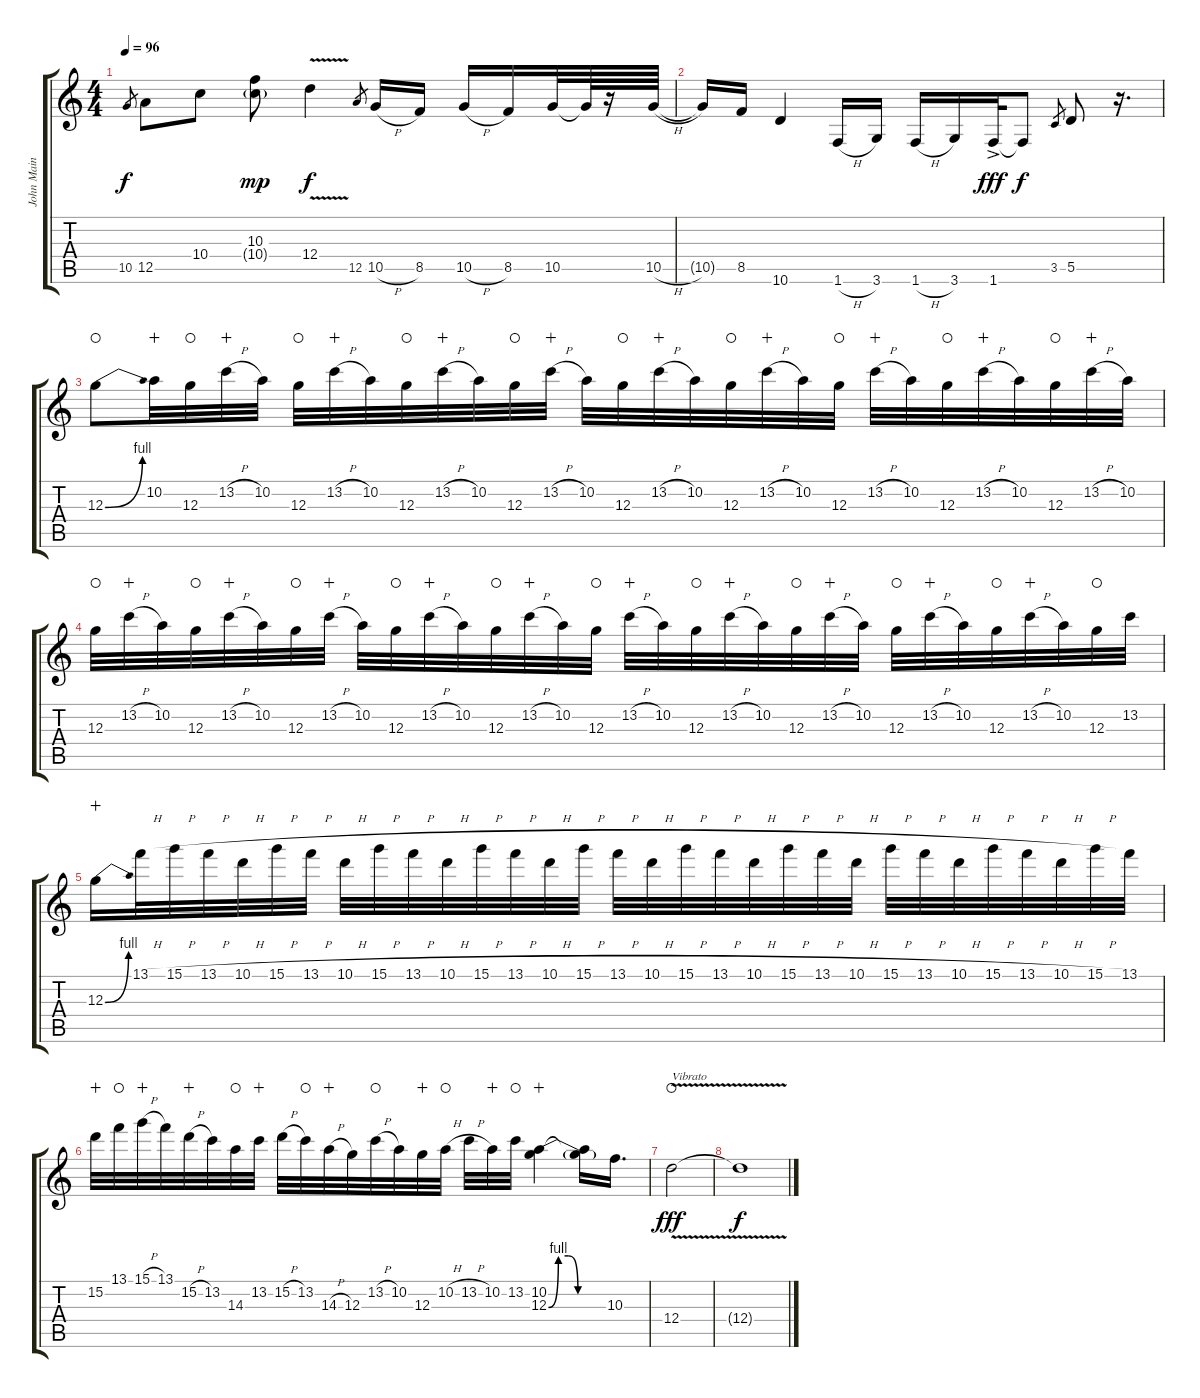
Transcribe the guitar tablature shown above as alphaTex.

\track ("John Main guitar" "John Main ") {instrument electricguitarclean}
\staff {score tabs}
\tuning (E4 B3 G3 D3 A2 E2) {hide}
\ts (4 4)
\tempo 96
\clef g2
\ks c
10.5.8{gr dy f} 12.5.8 10.4.8 (10.3 10.4{g}).8{dy mp} 12.4{v}.4{dy f} 12.5.8{gr} 10.5{h}.16 8.5.16 10.5{h}.16 8.5.16 10.5.32 10.5{t}.64 r.16 10.5{h}.64 |
10.5{t}.16 8.5.16 10.6.4 1.6{h}.16 3.6.16 1.6{h}.16 3.6.16 1.6{ac}.32{dy fff} 1.6{t}.8{dy f} 3.5.8{gr} 5.5.8 r.16{d} |
12.3{be (bend 0 0 60 4)}.8{instrument distortionguitar waho} 10.2.32{wahc} 12.3.32{waho} 13.2{h}.32{wahc} 10.2.32 12.3.32{waho} 13.2{h}.32{wahc} 10.2.32 12.3.32{waho} 13.2{h}.32{wahc} 10.2.32 12.3.32{waho} 13.2{h}.32{wahc} 10.2.32 12.3.32{waho} 13.2{h}.32{wahc} 10.2.32 12.3.32{waho} 13.2{h}.32{wahc} 10.2.32 12.3.32{waho} 13.2{h}.32{wahc} 10.2.32 12.3.32{waho} 13.2{h}.32{wahc} 10.2.32 12.3.32{waho} 13.2{h}.32{wahc} 10.2.32 |
12.3.32{instrument distortionguitar waho} 13.2{h}.32{wahc} 10.2.32 12.3.32{waho} 13.2{h}.32{wahc} 10.2.32 12.3.32{waho} 13.2{h}.32{wahc} 10.2.32 12.3.32{waho} 13.2{h}.32{wahc} 10.2.32 12.3.32{waho} 13.2{h}.32{wahc} 10.2.32 12.3.32{waho} 13.2{h}.32{wahc} 10.2.32 12.3.32{waho} 13.2{h}.32{wahc} 10.2.32 12.3.32{waho} 13.2{h}.32{wahc} 10.2.32 12.3.32{waho} 13.2{h}.32{wahc} 10.2.32 12.3.32{waho} 13.2{h}.32{wahc} 10.2.32 12.3.32{waho} 13.2.32 |
12.3{be (bend 0 0 60 4)}.16{wahc} 13.1{h}.32 15.1{h}.32 13.1{h}.32 10.1{h}.32 15.1{h}.32 13.1{h}.32 10.1{h}.32 15.1{h}.32 13.1{h}.32 10.1{h}.32 15.1{h}.32 13.1{h}.32 10.1{h}.32 15.1{h}.32 13.1{h}.32 10.1{h}.32 15.1{h}.32 13.1{h}.32 10.1{h}.32 15.1{h}.32 13.1{h}.32 10.1{h}.32 15.1{h}.32 13.1{h}.32 10.1{h}.32 15.1{h}.32 13.1{h}.32 10.1{h}.32 15.1{h}.32 13.1.32 |
15.2.32{wahc} 13.1.32{waho} 15.1{h}.32{wahc} 13.1.32 15.2{h}.32{wahc} 13.2.32 14.3.32{waho} 13.2.32{wahc} 15.2{h}.32 13.2.32{waho} 14.3{h}.32{wahc} 12.3.32 13.2{h}.32{waho} 10.2.32 12.3.32{wahc} 10.2{h}.32{waho} 13.2{h}.32 10.2.32{wahc} 13.2.32{waho} (10.2 12.3{be (custom 0 0 10 4 20 4 30 0 60 0)}).4{wahc} (10.2{t} 12.3{t}).16 10.3.16{d} |
12.4{v}.2{txt "Vibrato" dy fff waho} |
12.4{t}.1{dy f}
